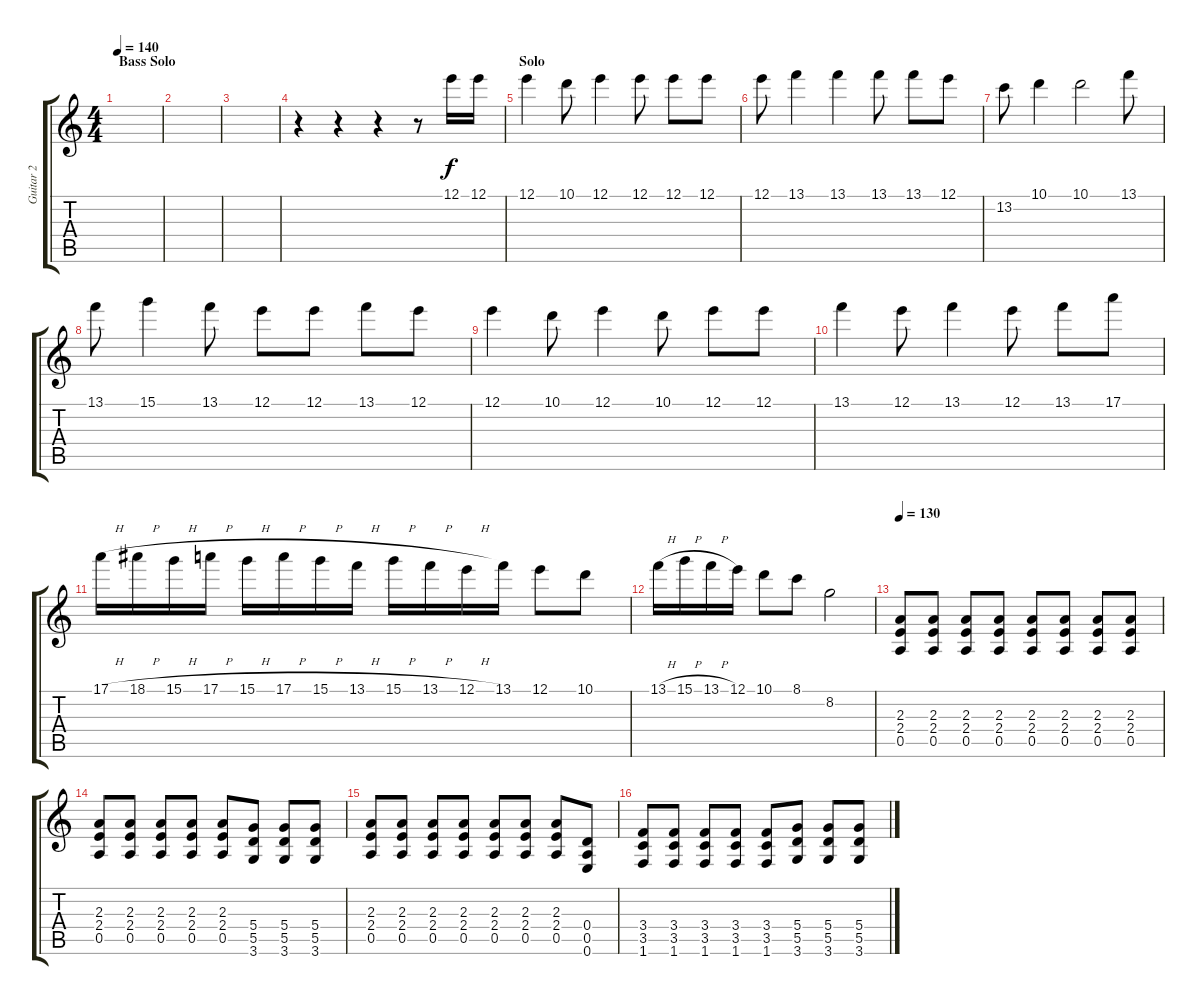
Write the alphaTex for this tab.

\track ("Guitar 2" "Guitar 2") {instrument distortionguitar}
\staff {score tabs}
\tuning (E4 B3 G3 D3 A2 E2) {hide}
\ts (4 4)
\section ("" "Bass Solo")
\tempo 140
\clef g2
\ks c
|
|
|
r.4 r.4 r.4 r.8 12.1.16 12.1.16 |
\section ("" "Solo")
12.1.4 10.1.8 12.1.4 12.1.8 12.1.8 12.1.8 |
12.1.8 13.1.4 13.1.4 13.1.8 13.1.8 12.1.8 |
13.2.8 10.1.4 10.1.2 13.1.8 |
13.1.8 15.1.4 13.1.8 12.1.8 12.1.8 13.1.8 12.1.8 |
12.1.4 10.1.8 12.1.4 10.1.8 12.1.8 12.1.8 |
13.1.4 12.1.8 13.1.4 12.1.8 13.1.8 17.1.8 |
17.1{h}.16 18.1{h}.16 15.1{h}.16 17.1{h}.16 15.1{h}.16 17.1{h}.16 15.1{h}.16 13.1{h}.16 15.1{h}.16 13.1{h}.16 12.1{h}.16 13.1.16 12.1.8 10.1.8 |
13.1{h}.16 15.1{h}.16 13.1{h}.16 12.1.16 10.1.8 8.1.8 8.2.2 |
\tempo 130
(2.3 2.4 0.5).8 (2.3 2.4 0.5).8 (2.3 2.4 0.5).8 (2.3 2.4 0.5).8 (2.3 2.4 0.5).8 (2.3 2.4 0.5).8 (2.3 2.4 0.5).8 (2.3 2.4 0.5).8 |
(2.3 2.4 0.5).8 (2.3 2.4 0.5).8 (2.3 2.4 0.5).8 (2.3 2.4 0.5).8 (2.3 2.4 0.5).8 (5.4 5.5 3.6).8 (5.4 5.5 3.6).8 (5.4 5.5 3.6).8 |
(2.3 2.4 0.5).8 (2.3 2.4 0.5).8 (2.3 2.4 0.5).8 (2.3 2.4 0.5).8 (2.3 2.4 0.5).8 (2.3 2.4 0.5).8 (2.3 2.4 0.5).8 (0.4 0.5 0.6).8 |
(3.4 3.5 1.6).8 (3.4 3.5 1.6).8 (3.4 3.5 1.6).8 (3.4 3.5 1.6).8 (3.4 3.5 1.6).8 (5.4 5.5 3.6).8 (5.4 5.5 3.6).8 (5.4 5.5 3.6).8
